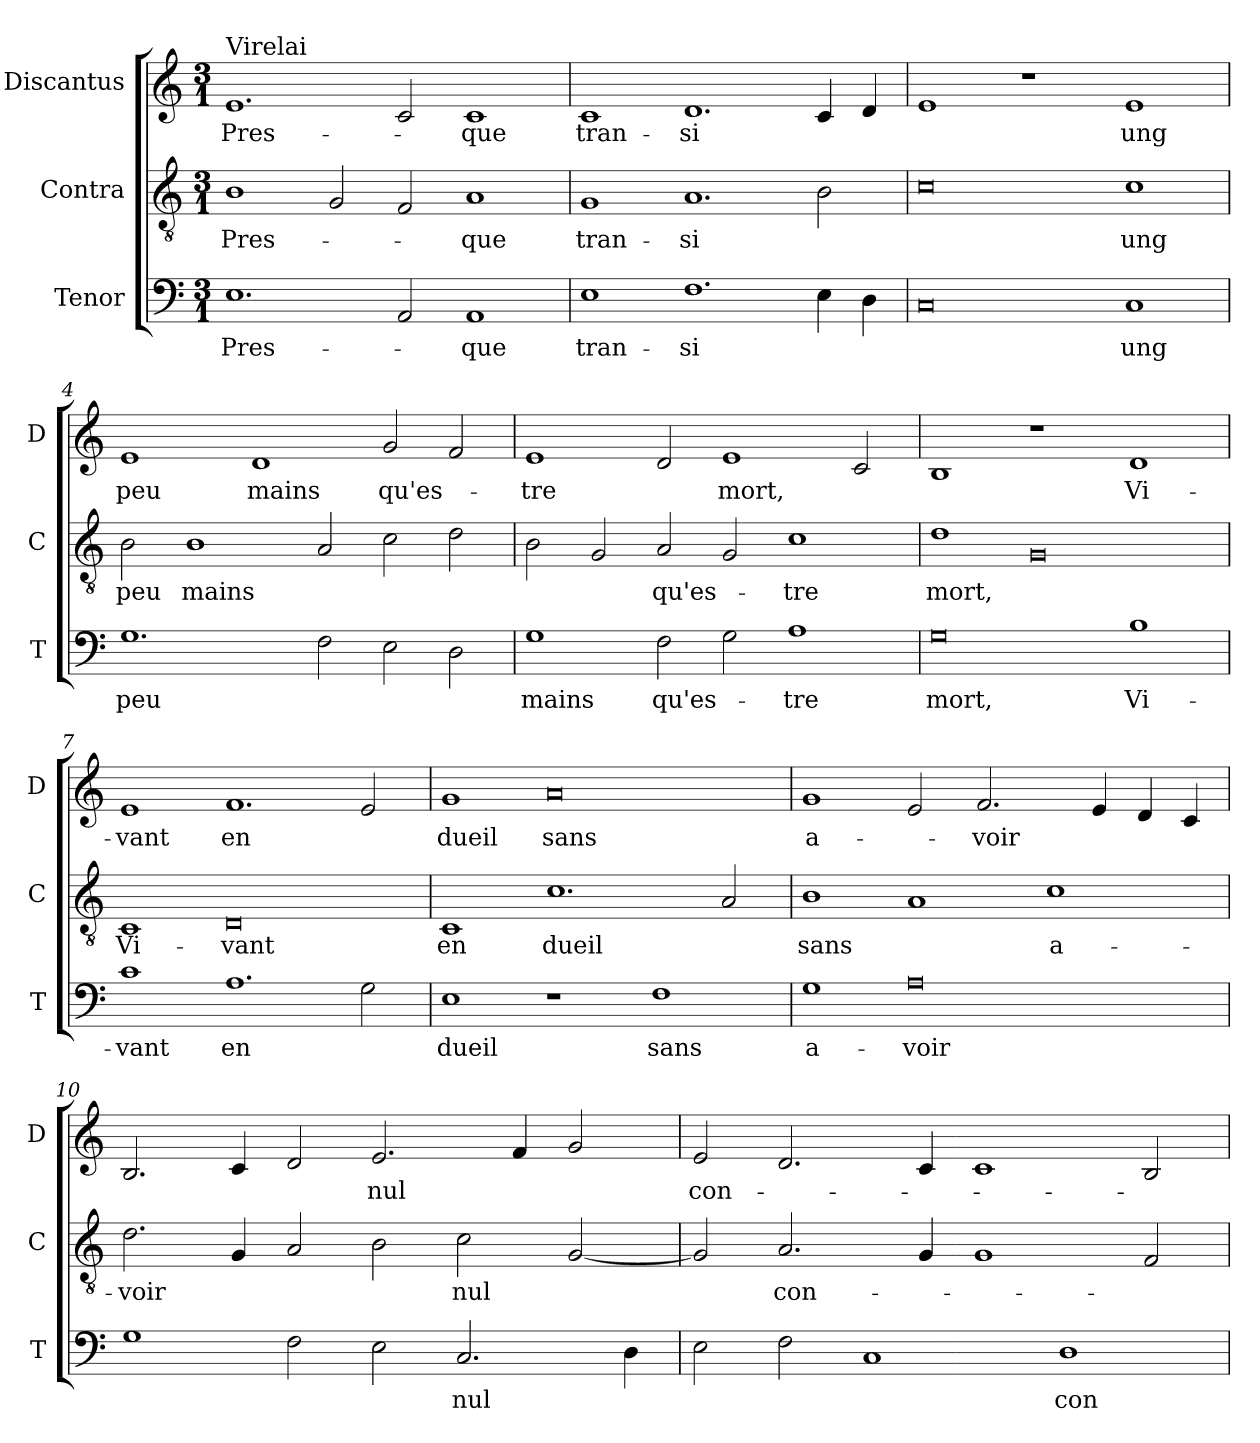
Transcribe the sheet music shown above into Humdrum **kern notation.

**kern	**text	**kern	**text	**kern	**text
*part3	*part3	*part2	*part2	*part1	*part1
*staff3	*staff3	*staff2	*staff2	*staff1	*staff1
*I"Tenor	*	*I"Contra	*	*I"Discantus	*
*I'T	*	*I'C	*	*I'D	*
*clefF4	*	*clefGv2	*	*clefG2	*
*k[]	*	*k[]	*	*k[]	*
*M3/1	*	*M3/1	*	*M3/1	*
=1	=1	=1	=1	=1	=1
!	!	!	!	!LO:TX:a:t=Virelai	!
1.E	Pres-	1B	Pres-	1.e	-Pres-
.	.	2G/	.	.	.
2AA/	.	2F/	.	2c/	.
1AA	-que	1A	-que	1c	-que
=2	=2	=2	=2	=2	=2
1E	tran-	1G	tran-	1c	tran-
1.F	-si	1.A	-si	1.d	-si
4E\	.	2B\	.	4c/	.
4D\	.	.	.	4d/	.
=3	=3	=3	=3	=3	=3
0C	.	0c	.	1e	.
.	.	.	.	1r	.
1C	ung	1c	ung	1e	ung
=4	=4	=4	=4	=4	=4
1.G	peu	2B\	peu	1e	peu
.	.	1B	mains	.	.
.	.	.	.	1d	mains
2F\	.	2A/	.	.	.
2E\	.	2c\	.	2g/	qu'es-
2D\	.	2d\	.	2f/	.
=5	=5	=5	=5	=5	=5
1G	mains	2B\	.	1e	-tre
.	.	2G/	.	.	.
2F\	qu'es-	2A/	qu'es-	2d/	.
2G\	.	2G/	.	1e	mort,
1A	-tre	1c	-tre	.	.
.	.	.	.	2c/	.
=6	=6	=6	=6	=6	=6
0G	mort,	1d	mort,	1B	.
.	.	0G	.	1r	.
1B	Vi-	.	.	1d	Vi-
=7	=7	=7	=7	=7	=7
1c	-vant	1C	Vi-	1e	-vant
1.A	en	0D	-vant	1.f	en
2G\	.	.	.	2e/	.
=8	=8	=8	=8	=8	=8
1E	dueil	1C	en	1g	dueil
1r	.	1.c	dueil	0a	sans
1F	sans	.	.	.	.
.	.	2A/	.	.	.
=9	=9	=9	=9	=9	=9
1G	a-	1B	sans	1g	a-
0A	-voir	1A	.	2e/	.
.	.	.	.	2.f/	-voir
.	.	1c	a-	.	.
.	.	.	.	4e/	.
.	.	.	.	4d/	.
.	.	.	.	4c/	.
=10	=10	=10	=10	=10	=10
1G	.	2.d\	-voir	2.B/	.
.	.	4G/	.	4c/	.
2F\	.	2A/	.	2d/	.
2E\	.	2B\	.	2.e/	nul
2.C/	nul	2c\	nul	.	.
.	.	.	.	4f/	.
.	.	[2G/	.	2g/	.
4D\	.	.	.	.	.
=11	=11	=11	=11	=11	=11
2E\	.	2G/]	.	2e/	con-
2F\	.	2.A/	con-	2.d/	.
1C	.	.	.	.	.
.	.	4G/	.	4c/	.
.	.	1G	.	1c	.
1D	con-	.	.	.	.
.	.	2F/	.	2B/	.
=	=	=	=	=	=
*-	*-	*-	*-	*-	*-
